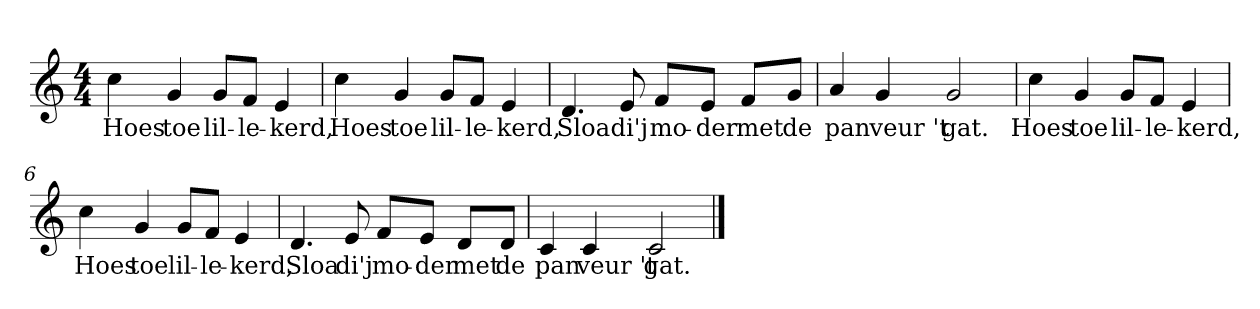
**kern	**text
*part1	*part1
*staff1	*staff1
*clefG2	*
*k[]	*
*C:	*
*M4/4	*
*MM120	*
=1	=1
4cc	Hoes
4g	toe
8g/L	lil-
8f/J	-le-
4e	-kerd,
=2	=2
4cc	Hoes
4g	toe
8g/L	lil-
8f/J	-le-
4e	-kerd,
=3	=3
4.d	Sloa
8e	di'j
8f/L	mo-
8e/J	-der
8f/L	met
8g/J	de
=4	=4
4a	pan
4g	veur 't
2g	gat.
=5	=5
4cc	Hoes
4g	toe
8g/L	lil-
8f/J	-le-
4e	-kerd,
=6	=6
4cc	Hoes
4g	toe
8g/L	lil-
8f/J	-le-
4e	-kerd,
=7	=7
4.d	Sloa
8e	di'j
8f/L	mo-
8e/J	-der
8d/L	met
8d/J	de
=8	=8
4c	pan
4c	veur 't
2c	gat.
==	==
*-	*-
